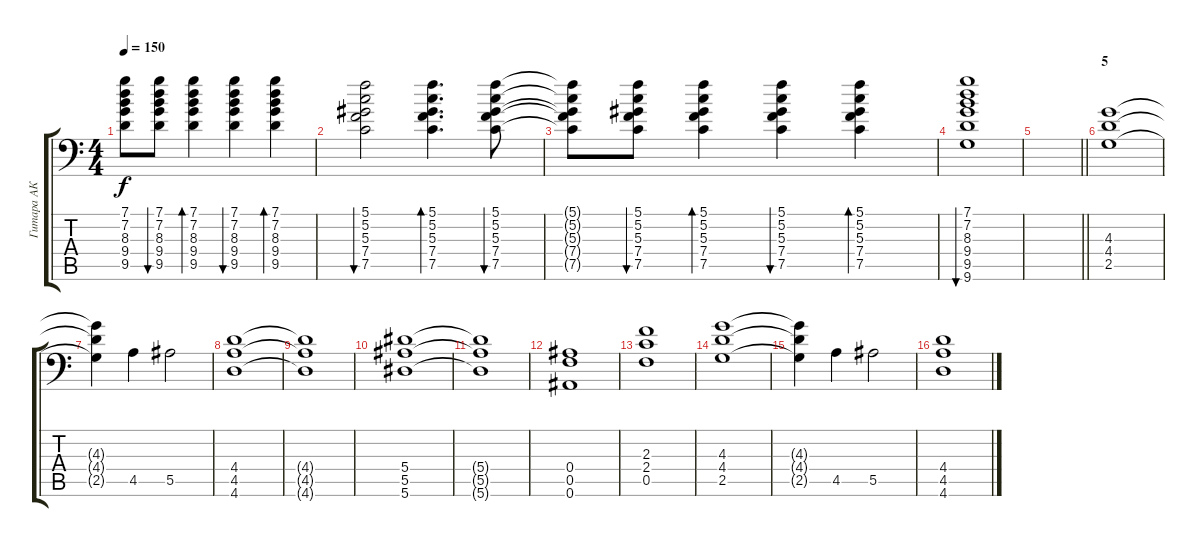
\track ("Гитара АК Л" "Гитара АК ") {instrument electricguitarclean}
\staff {score tabs}
\tuning (C4 G3 Eb3 Bb2 F2 Bb1) {hide}
\ts (4 4)
\tempo 150
\clef f4
\ks c
(7.1{t} 7.2{t} 8.3{t} 9.4{t} 9.5{t}).8{dy f} (7.1 7.2 8.3 9.4 9.5).8{bu 60} (7.1 7.2 8.3 9.4 9.5).4{bd 60} (7.1 7.2 8.3 9.4 9.5).4{bu 60} (7.1 7.2 8.3 9.4 9.5).4{bd 60} |
(5.1 5.2 5.3 7.4 7.5).2{bu 60} (5.1 5.2 5.3 7.4 7.5).4{d bd 60} (5.1 5.2 5.3 7.4 7.5).8{bu 60} |
(5.1{t} 5.2{t} 5.3{t} 7.4{t} 7.5{t}).8 (5.1 5.2 5.3 7.4 7.5).8{bu 60} (5.1 5.2 5.3 7.4 7.5).4{bd 60} (5.1 5.2 5.3 7.4 7.5).4{bu 60} (5.1 5.2 5.3 7.4 7.5).4{bd 60} |
(7.1 7.2 8.3 9.4 9.5 9.6).1{bu 480} |
\barLineRight lightlight
|
\section ("" "5")
(4.3 4.4 2.5).1 |
(4.3{t} 4.4{t} 2.5{t}).4 4.5.4 5.5.2 |
(4.4 4.5 4.6).1 |
(4.4{t} 4.5{t} 4.6{t}).1 |
(5.4 5.5 5.6).1 |
(5.4{t} 5.5{t} 5.6{t}).1 |
(0.4 0.5 0.6).1 |
(2.3 2.4 0.5).1 |
(4.3 4.4 2.5).1 |
(4.3{t} 4.4{t} 2.5{t}).4 4.5.4 5.5.2 |
(4.4 4.5 4.6).1
